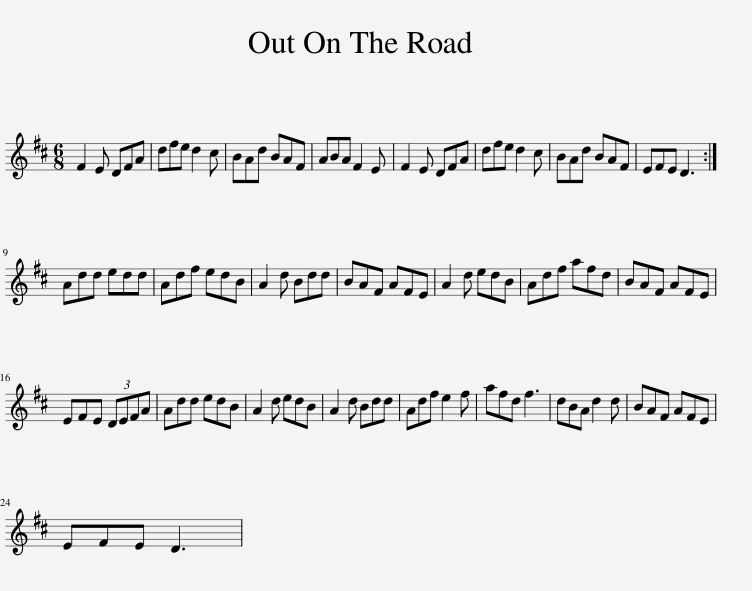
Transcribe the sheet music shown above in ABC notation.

X:1
L:1/8
M:6/8
I:linebreak $
K:D
V:1 treble
V:1
 F2 E DFA | dfe d2 c | BAd BAF | ABA F2 E | F2 E DFA | %5
 dfe d2 c | BAd BAF | EFE D3 :|$ Add edd | Adf edB | %10
 A2 d Bdd | BAF AFE | A2 d edB | Adf afd | BAF AFE |$ %15
 EFE (3DEFA | Add edB | A2 d edB | A2 d Bdd | Adf e2 f | %20
 afd f3 | dBA d2 d | BAF AFE |$ EFE D3 | %24
